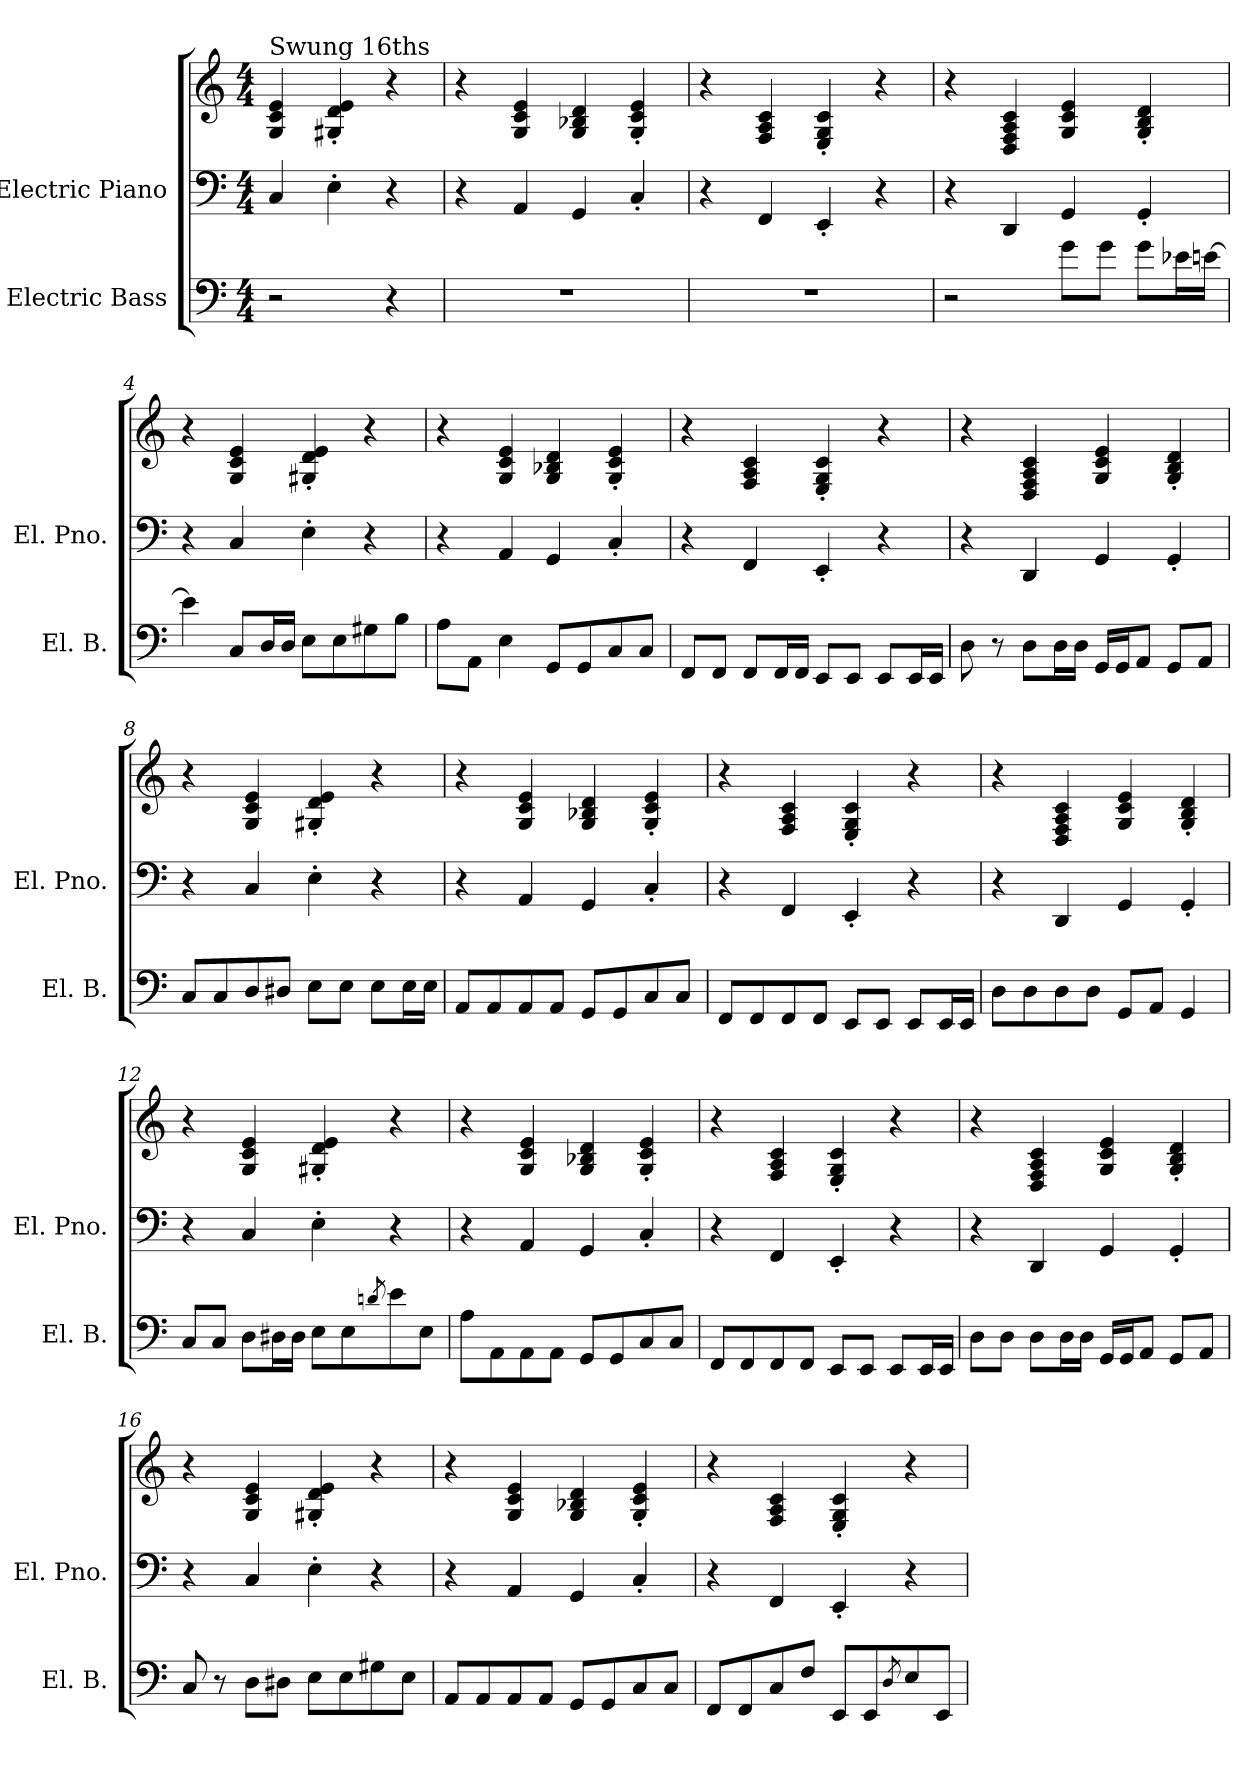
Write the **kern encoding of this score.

**kern	**kern	**kern
*part2	*part1	*part1
*staff3	*staff2	*staff1
*I"Electric Bass	*I"Electric Piano	*
*I'El. B.	*I'El. Pno.	*
*clefF4	*clefF4	*clefG2
*ITrd7c12	*	*
*k[]	*k[]	*k[]
*M4/4	*M4/4	*M4/4
*MM79	*MM79	*MM79
=	=	=
!	!	!LO:TX:t=Swung 16ths
2r	4C/	4G/ 4c/ 4e/
.	4E'\	4G#X/' 4d/' 4e/'
4r	4r	4r
=1	=1	=1
1r	4r	4r
.	4AA/	4G/ 4c/ 4e/
.	4GG/	4G/ 4B-X/ 4d/
.	4C'/	4G/' 4c/' 4e/'
=2	=2	=2
1r	4r	4r
.	4FF/	4F/ 4A/ 4c/
.	4EE'/	4E/' 4G/' 4c/'
.	4r	4r
=3	=3	=3
2r	4r	4r
.	4DD/	4D/ 4F/ 4A/ 4c/
8G\L	4GG/	4G/ 4c/ 4e/
8G\J	.	.
8G\L	4GG'/	4G/' 4B/' 4d/'
16E-X\L	.	.
[16En\JJ	.	.
!!LO:LB:g=z
=4	=4	=4
4E\]	4r	4r
8CC/L	4C/	4G/ 4c/ 4e/
16DD/L	.	.
16DD/JJ	.	.
8EE\L	4E'\	4G#X/' 4d/' 4e/'
8EE\	.	.
8GG#X\	4r	4r
8BB\J	.	.
=5	=5	=5
8AA\L	4r	4r
8AAA\J	.	.
4EE\	4AA/	4G/ 4c/ 4e/
8GGG/L	4GG/	4G/ 4B-X/ 4d/
8GGG/	.	.
8CC/	4C'/	4G/' 4c/' 4e/'
8CC/J	.	.
=6	=6	=6
8FFF/L	4r	4r
8FFF/J	.	.
8FFF/L	4FF/	4F/ 4A/ 4c/
16FFF/L	.	.
16FFF/JJ	.	.
8EEE/L	4EE'/	4E/' 4G/' 4c/'
8EEE/J	.	.
8EEE/L	4r	4r
16EEE/L	.	.
16EEE/JJ	.	.
=7	=7	=7
8DD\	4r	4r
8r	.	.
8DD\L	4DD/	4D/ 4F/ 4A/ 4c/
16DD\L	.	.
16DD\JJ	.	.
16GGG/LL	4GG/	4G/ 4c/ 4e/
16GGG/J	.	.
8AAA/J	.	.
8GGG/L	4GG'/	4G/' 4B/' 4d/'
8AAA/J	.	.
!!LO:LB:g=z
=8	=8	=8
8CC/L	4r	4r
8CC/	.	.
8DD/	4C/	4G/ 4c/ 4e/
8DD#X/J	.	.
8EE\L	4E'\	4G#X/' 4d/' 4e/'
8EE\J	.	.
8EE\L	4r	4r
16EE\L	.	.
16EE\JJ	.	.
=9	=9	=9
8AAA/L	4r	4r
8AAA/	.	.
8AAA/	4AA/	4G/ 4c/ 4e/
8AAA/J	.	.
8GGG/L	4GG/	4G/ 4B-X/ 4d/
8GGG/	.	.
8CC/	4C'/	4G/' 4c/' 4e/'
8CC/J	.	.
=10	=10	=10
8FFF/L	4r	4r
8FFF/	.	.
8FFF/	4FF/	4F/ 4A/ 4c/
8FFF/J	.	.
8EEE/L	4EE'/	4E/' 4G/' 4c/'
8EEE/J	.	.
8EEE/L	4r	4r
16EEE/L	.	.
16EEE/JJ	.	.
=11	=11	=11
8DD\L	4r	4r
8DD\	.	.
8DD\	4DD/	4D/ 4F/ 4A/ 4c/
8DD\J	.	.
8GGG/L	4GG/	4G/ 4c/ 4e/
8AAA/J	.	.
4GGG/	4GG'/	4G/' 4B/' 4d/'
!!LO:LB:g=z
=12	=12	=12
8CC/L	4r	4r
8CC/J	.	.
8DD\L	4C/	4G/ 4c/ 4e/
16DD#X\L	.	.
16DD#\JJ	.	.
8EE\L	4E'\	4G#X/' 4d/' 4e/'
8EE\	.	.
8qDn/	.	.
8E\	4r	4r
8EE\J	.	.
=13	=13	=13
8AA\L	4r	4r
8AAA\	.	.
8AAA\	4AA/	4G/ 4c/ 4e/
8AAA\J	.	.
8GGG/L	4GG/	4G/ 4B-X/ 4d/
8GGG/	.	.
8CC/	4C'/	4G/' 4c/' 4e/'
8CC/J	.	.
=14	=14	=14
8FFF/L	4r	4r
8FFF/	.	.
8FFF/	4FF/	4F/ 4A/ 4c/
8FFF/J	.	.
8EEE/L	4EE'/	4E/' 4G/' 4c/'
8EEE/J	.	.
8EEE/L	4r	4r
16EEE/L	.	.
16EEE/JJ	.	.
=15	=15	=15
8DD\L	4r	4r
8DD\J	.	.
8DD\L	4DD/	4D/ 4F/ 4A/ 4c/
16DD\L	.	.
16DD\JJ	.	.
16GGG/LL	4GG/	4G/ 4c/ 4e/
16GGG/J	.	.
8AAA/J	.	.
8GGG/L	4GG'/	4G/' 4B/' 4d/'
8AAA/J	.	.
!!LO:LB:g=z
=16	=16	=16
8CC/	4r	4r
8r	.	.
8DD\L	4C/	4G/ 4c/ 4e/
8DD#X\J	.	.
8EE\L	4E'\	4G#X/' 4d/' 4e/'
8EE\	.	.
8GG#X\	4r	4r
8EE\J	.	.
=17	=17	=17
8AAA/L	4r	4r
8AAA/	.	.
8AAA/	4AA/	4G/ 4c/ 4e/
8AAA/J	.	.
8GGG/L	4GG/	4G/ 4B-X/ 4d/
8GGG/	.	.
8CC/	4C'/	4G/' 4c/' 4e/'
8CC/J	.	.
=18	=18	=18
8FFF/L	4r	4r
8FFF/	.	.
8CC/	4FF/	4F/ 4A/ 4c/
8FF/J	.	.
8EEE/L	4EE'/	4E/' 4G/' 4c/'
8EEE/	.	.
8qDD/	.	.
8EE/	4r	4r
8EEE/J	.	.
=	=	=
*-	*-	*-
